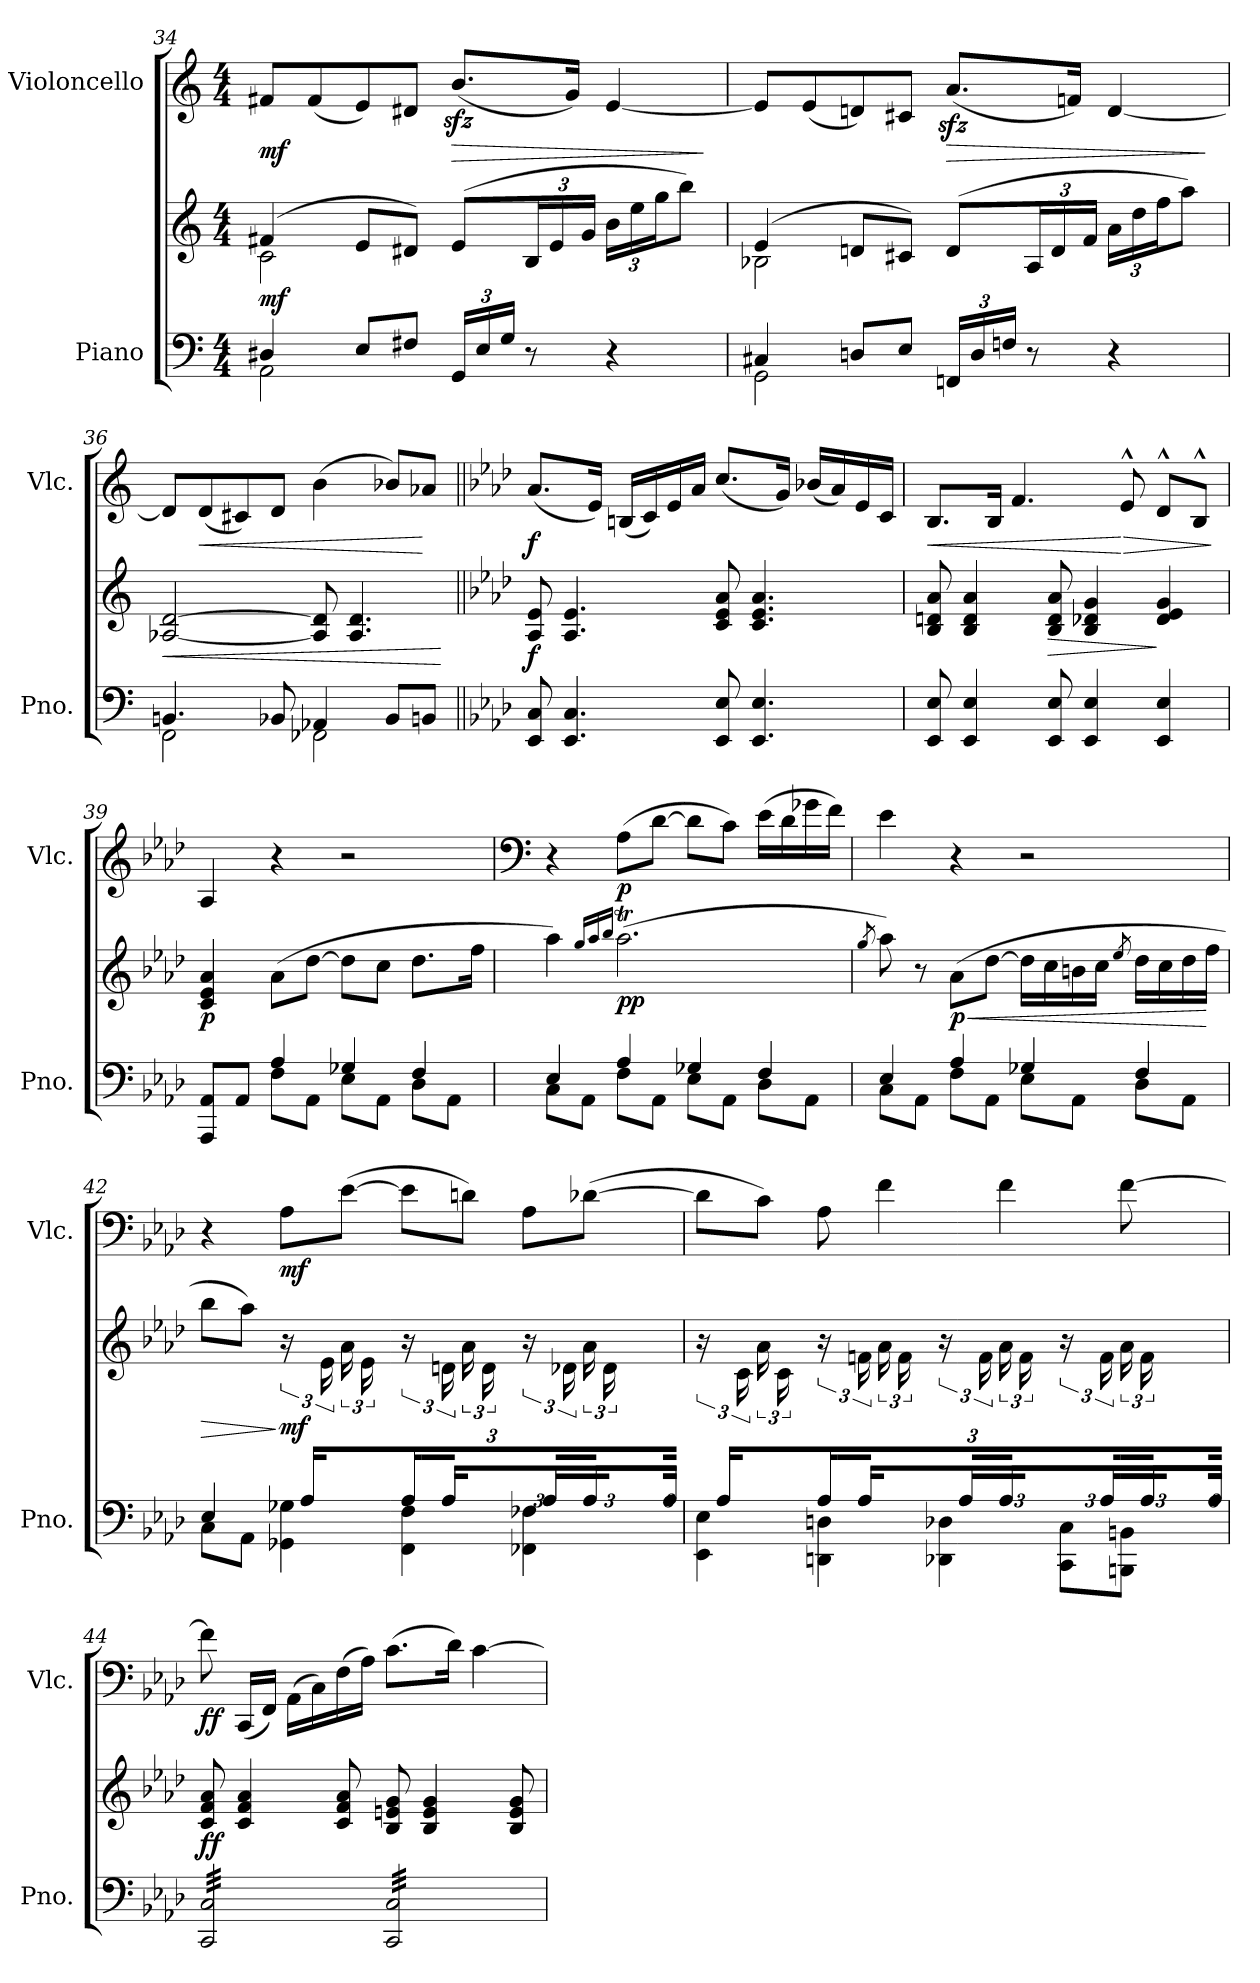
**kern	**kern	**dynam	**kern	**dynam
*part2	*part2	*part2	*part1	*part1
*staff3	*staff2	*staff2/3	*staff1	*staff1
*I"Piano	*	*	*I"Violoncello	*
*I'Pno.	*	*	*I'Vlc.	*
!!LO:LB:g=z
*clefF4	*clefG2	*	*clefG2	*
*k[]	*k[]	*	*k[]	*
*M4/4	*M4/4	*	*M4/4	*
=34	=34	=34	=34	=34
*^	*^	*	*	*
!	!	!	!	!LO:DY:b	!	!LO:DY:b
4D#X/	2AA\	(4f#X/	2c\	mf	8f#X/L	mf
.	.	.	.	.	(8f#/	.
8E/L	.	8e/L	.	.	8e/)	.
8F#X/J	.	8d#X/J)	.	.	8d#X/J	.
*Xbrackettup	*	*	*	*	*	*
!	!	!	!	!	!	!LO:HP:b
24GG/LL	2ryy	(8e/L	2ryy	.	(8.bzz</L	>
24E/	.	.	.	.	.	.
24G/JJ	.	.	.	.	.	.
*	*	*Xbrackettup	*	*	*	*
8r	.	24B/L	.	.	.	.
.	.	24e/	.	.	.	.
.	.	.	.	.	16g/Jk)	.
.	.	24g/JJ	.	.	.	.
4r	.	24b\LL	.	.	[4e/	.
.	.	24ee\	.	.	.	.
.	.	24gg\J	.	.	.	.
.	.	8bb\J)	.	.	.	.
*v	*v	*	*	*	*	*
*	*v	*v	*	*	*
.	.	.	.	]
!!LO:PB:g=z
=35	=35	=35	=35	=35
*^	*^	*	*	*
4C#X/	2GG\	(4e/	2B-X\	.	8e/L]	.
.	.	.	.	.	(8e/	.
8Dn/L	.	8dn/L	.	.	8dn/)	.
8E/J	.	8c#X/J)	.	.	8c#X/J	.
!	!	!	!	!	!	!LO:HP:b
24FFn/LL	2ryy	(8d/L	2ryy	.	(8.azz</L	>
24D/	.	.	.	.	.	.
24Fn/JJ	.	.	.	.	.	.
8r	.	24A/L	.	.	.	.
.	.	24d/	.	.	.	.
.	.	.	.	.	16fn/Jk)	.
.	.	24f/JJ	.	.	.	.
4r	.	24a\LL	.	.	[4d/	.
.	.	24dd\	.	.	.	.
.	.	24ff\J	.	.	.	.
.	.	8aa\J)	.	.	.	.
*v	*v	*	*	*	*	*
*	*v	*v	*	*	*
.	.	.	.	]
=36	=36	=36	=36	=36
*^	*	*	*	*
!	!	!	!LO:HP:b	!	!
4.BBn/	2FF\	[2A-X/ [2d/	<	8d/L]	.
!	!	!	!	!	!LO:HP:b
.	.	.	.	(8d/	<
.	.	.	.	8c#X/)	.
8BB-X/	.	.	.	8d/J	.
4AA-X/	2FF-X\	8A-/] 8d/]	.	(4b\	.
.	.	4.A-/ 4.d/	.	.	.
8BB-/L	.	.	.	8b-X/L)	.
8BBn/J	.	.	.	8a-X/J	[
*v	*v	*	*	*	*
.	.	[	.	.
!!LO:LB:g=z
=37||	=37||	=37||	=37||	=37||
*k[b-e-a-d-]	*k[b-e-a-d-]	*	*k[b-e-a-d-]	*
!	!	!LO:DY:b	!	!LO:DY:b
8EE-/ 8C/	8A-/ 8e-/	f	(8.a-/L	f
4.EE-/ 4.C/	4.A-/ 4.e-/	.	.	.
.	.	.	16e-/Jk)	.
.	.	.	(16Bn/LL	.
.	.	.	16c/)	.
.	.	.	16e-/	.
.	.	.	16a-/JJ	.
8EE-/ 8E-/	8c/ 8e-/ 8a-/	.	(8.cc/L	.
4.EE-/ 4.E-/	4.c/ 4.e-/ 4.a-/	.	.	.
.	.	.	16g/Jk)	.
.	.	.	(16b-X/LL	.
.	.	.	16a-/)	.
.	.	.	16e-/	.
.	.	.	16c/JJ	.
!!LO:LB:g=z
=38	=38	=38	=38	=38
!	!	!	!	!LO:HP:b
8EE-/ 8E-/	8B-/ 8dn/ 8a-/	.	8.B-/L	<
4EE-/ 4E-/	4B-/ 4d/ 4a-/	.	.	.
.	.	.	16B-/Jk	.
.	.	.	4.f/	.
!	!	!LO:HP:b	!	!
8EE-/ 8E-/	8B-/ 8d/ 8a-/	>	.	.
4EE-/ 4E-/	4B-/ 4d-X/ 4g/	.	.	.
!	!	!	!	!LO:HP:n=1:b
.	.	.	8e-^^/	[ >
4EE-/ 4E-/	4d-/ 4e-/ 4g/	]	8d-^^/L	.
.	.	.	8B-^^/J	.
.	.	.	.	]
=39	=39	=39	=39	=39
*^	*	*	*	*
!	!	!	!LO:DY:b	!	!
4ryy	8AAA-/ 8AA-/L	4c/ 4e-/ 4a-/	p	4A-/	.
.	8AA-/J	.	.	.	.
4A-/	8F\L	(8a-\L	.	4r	.
.	8AA-\J	[8dd-\J	.	.	.
!	!	!	!LO:DY:b	!	!
4G-X/	8E-\L	8dd-\L]	other-dynamics	2r	.
.	8AA-\J	8cc\J	.	.	.
4F/	8D-\L	8.dd-\L	.	.	.
.	8AA-\J	.	.	.	.
.	.	16ff\Jk	.	.	.
=40	=40	=40	=40	=40	=40
*	*	*	*	*clefF4	*
4E-/	8C\L	4aa-\)	.	4r	.
.	8AA-\J	.	.	.	.
.	.	16qgg/LL	.	.	.
.	.	16qaa-/	.	.	.
.	.	16qbb-/JJ	.	.	.
!	!	!	!LO:DY:b	!	!LO:DY:b
4A-/	8F\L	(2.aa-T\	pp	(8A-\L	p
!	!	!	!	!	!LO:DY:b
.	8AA-\J	.	.	[8d-\J	other-dynamics
4G-X/	8E-\L	.	.	8d-\L]	.
.	8AA-\J	.	.	8c\J)	.
4F/	8D-\L	.	.	(16e-\LL	.
.	.	.	.	16d-\	.
.	8AA-\J	.	.	16g-X\	.
.	.	.	.	16f\JJ)	.
!!LO:LB:g=z
=41	=41	=41	=41	=41	=41
.	.	8qgg/	.	.	.
4E-/	8C\L	8aa-\)	.	4e-\	.
.	8AA-\J	8r	.	.	.
!	!	!	!LO:HP:b	!	!
!	!	!	!LO:DY:n=1:b	!	!
4A-/	8F\L	(8a-\L	< p	4r	.
.	8AA-\J	[8dd-\J	.	.	.
4G-X/	8E-\L	16dd-\LL]	.	2r	.
.	.	16cc\	.	.	.
.	8AA-\J	16bn\	.	.	.
.	.	16cc\JJ	.	.	.
.	.	8qee-/	.	.	.
4F/	8D-\L	16dd-\LL	.	.	.
.	.	16cc\	.	.	.
.	8AA-\J	16dd-\	.	.	.
.	.	16ff\JJ	[	.	.
!!LO:PB:g=z
=42	=42	=42	=42	=42	=42
*	*^	*	*	*	*
!	!	!	!	!LO:HP:b	!	!
24%7ryy	4E-/	8C\L	8bb-\L	>	4r	.
.	.	8AA-\J	8aa-\J)	.	.	.
*	*	*	*brackettup	*	*	*
!	!	!	!	!LO:DY:n=1:b	!	!LO:DY:b
.	4ryy	4GG-X\ 4G-X\	24r	] mf	8A-\L	mf
24A-/LL	.	.	24ryy	.	.	.
8ryy	.	.	24e-\	.	.	.
.	.	.	24a-\	.	([8e-\J	.
.	.	.	24e-\	.	.	.
24A-/JJ	.	.	24ryy	.	.	.
!	!	!	!	!	!	!LO:DY:b
24ryy	2ryy	4FF\ 4F\	24r	.	8e-\L]	other-dynamics
24A-/LL	.	.	24ryy	.	.	.
8ryy	.	.	24dn\	.	.	.
.	.	.	24a-\	.	8dn\J)	.
.	.	.	24d\	.	.	.
24A-/JJ	.	.	24ryy	.	.	.
24ryy	.	4FF-X\ 4F-X\	24r	.	8A-\L	.
!	!	!	!	!LO:DY:n=2:b	!	!
24A-/LL	.	.	24ryy	other-dynamics	.	.
8ryy	.	.	24d-X\	.	.	.
.	.	.	24a-\	.	([8d-X\J	.
.	.	.	24d-\	.	.	.
24A-/JJ	.	.	24ryy	.	.	.
!!LO:LB:g=z
=43	=43	=43	=43	=43	=43	=43
24ryy	1ryy	4EE-\ 4E-\	24r	.	8d-\L]	.
24A-/LL	.	.	24ryy	.	.	.
8ryy	.	.	24c\	.	.	.
.	.	.	24a-\	.	8c\J)	.
.	.	.	24c\	.	.	.
24A-/JJ	.	.	24ryy	.	.	.
24ryy	.	4DDn\ 4Dn\	24r	.	8A-\	.
24A-/LL	.	.	24ryy	.	.	.
8ryy	.	.	24fn\	.	.	.
.	.	.	24a-\	.	4f\	.
.	.	.	24f\	.	.	.
24A-/JJ	.	.	24ryy	.	.	.
24ryy	.	4DD-X\ 4D-X\	24r	.	.	.
24A-/LL	.	.	24ryy	.	.	.
8ryy	.	.	24f\	.	.	.
.	.	.	24a-\	.	4f\	.
.	.	.	24f\	.	.	.
24A-/JJ	.	.	24ryy	.	.	.
24ryy	.	8CC\ 8C\L	24r	.	.	.
24A-/LL	.	.	24ryy	.	.	.
8ryy	.	.	24f\	.	.	.
.	.	8BBBn\ 8BBn\J	24a-\	.	[8f\	.
.	.	.	24f\	.	.	.
24A-/JJ	.	.	24ryy	.	.	.
*v	*v	*v	*	*	*	*
=44	=44	=44	=44	=44
!	!	!LO:DY:b	!	!LO:DY:b
*tremolo	*	*	*	*
32CC/ 32C/LLL	8c/ 8f/ 8a-/	ff	8f\]	ff
32CC/ 32C/	.	.	.	.
32CC/ 32C/	.	.	.	.
32CC/ 32C/	.	.	.	.
32CC/ 32C/	4c/ 4f/ 4a-/	.	(16CC/LL	.
32CC/ 32C/	.	.	.	.
32CC/ 32C/	.	.	16FF/JJ)	.
32CC/ 32C/	.	.	.	.
32CC/ 32C/	.	.	(16AA-\LL	.
32CC/ 32C/	.	.	.	.
32CC/ 32C/	.	.	16C\)	.
32CC/ 32C/	.	.	.	.
32CC/ 32C/	8c/ 8f/ 8a-/	.	(16F\	.
32CC/ 32C/	.	.	.	.
32CC/ 32C/	.	.	16A-\JJ)	.
32CC/ 32C/JJJ	.	.	.	.
32CC/ 32C/LLL	8B-/ 8en/ 8g/	.	(8.c\L	.
32CC/ 32C/	.	.	.	.
32CC/ 32C/	.	.	.	.
32CC/ 32C/	.	.	.	.
32CC/ 32C/	4B-/ 4e/ 4g/	.	.	.
32CC/ 32C/	.	.	.	.
32CC/ 32C/	.	.	16d-\Jk)	.
32CC/ 32C/	.	.	.	.
32CC/ 32C/	.	.	[4c\	.
32CC/ 32C/	.	.	.	.
32CC/ 32C/	.	.	.	.
32CC/ 32C/	.	.	.	.
32CC/ 32C/	8B-/ 8e/ 8g/	.	.	.
32CC/ 32C/	.	.	.	.
32CC/ 32C/	.	.	.	.
32CC/ 32C/JJJ	.	.	.	.
*Xtremolo	*	*	*	*
=	=	=	=	=
*-	*-	*-	*-	*-
